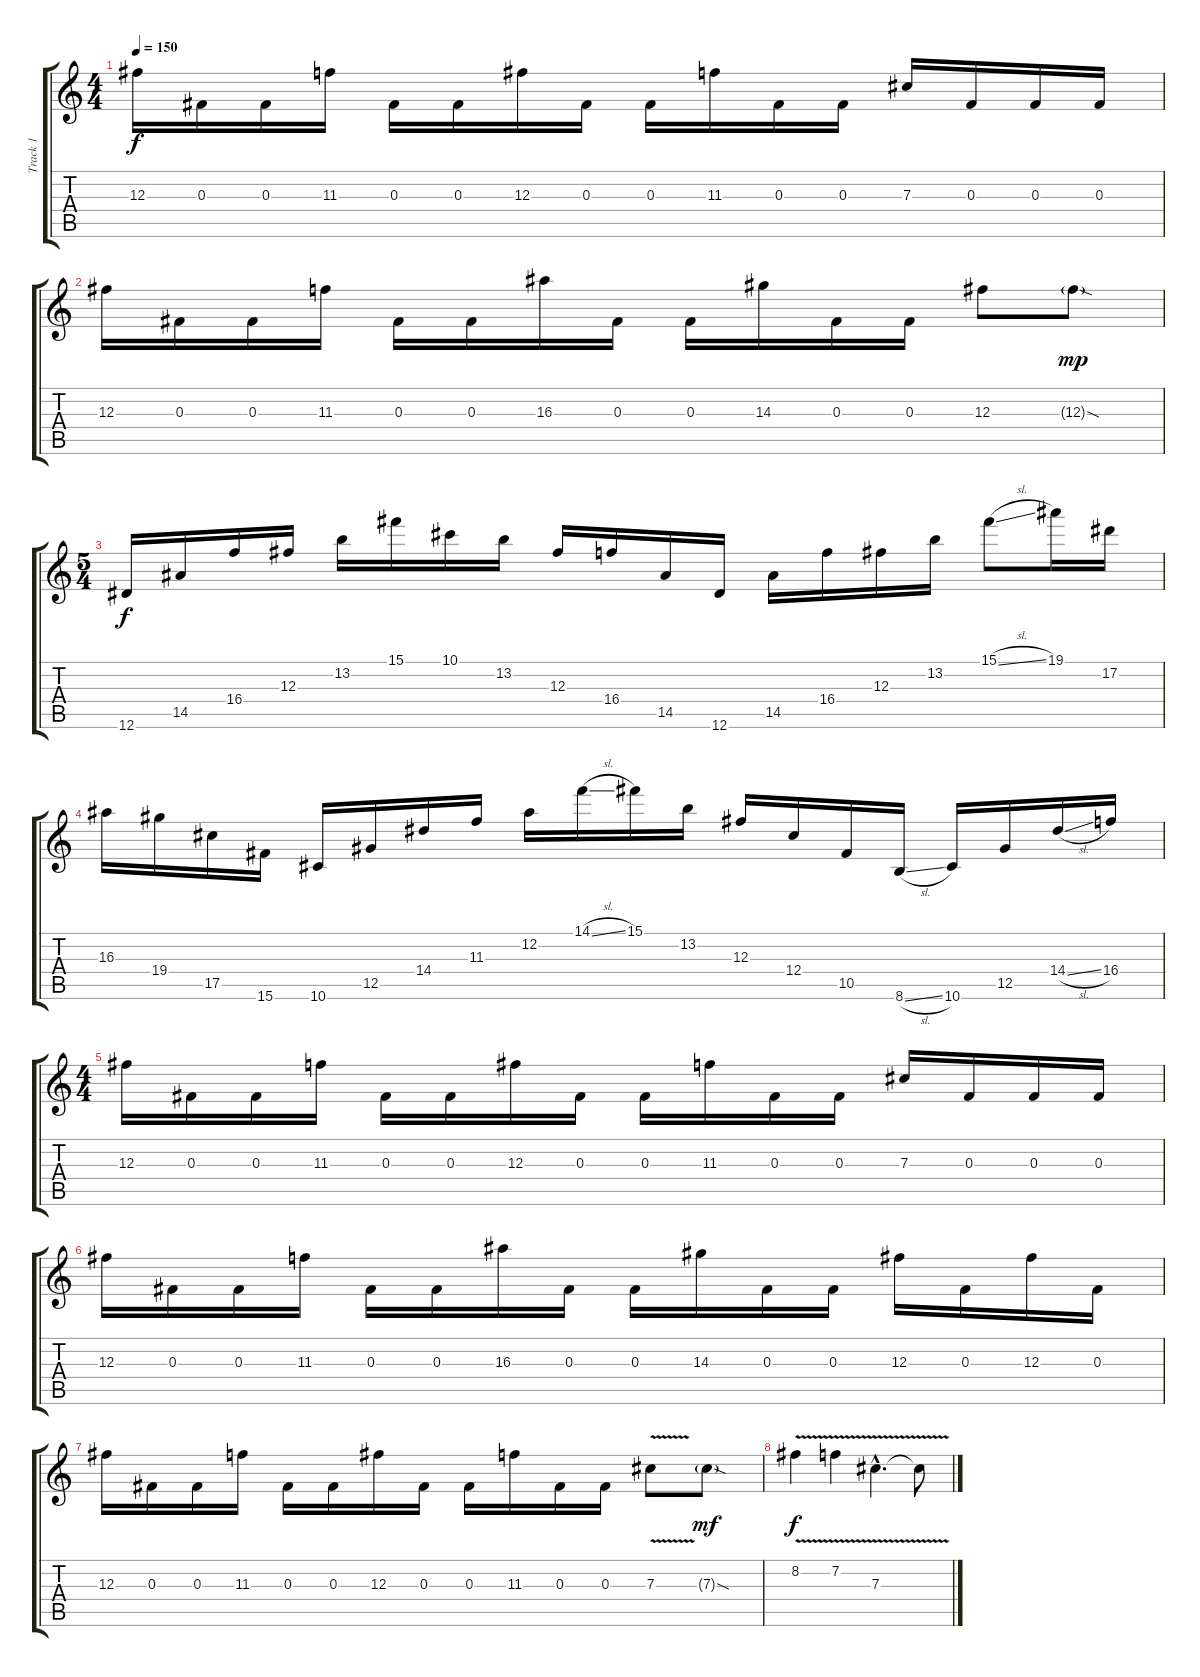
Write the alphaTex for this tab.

\track ("Track 1" "Track 1") {instrument overdrivenguitar}
\staff {score tabs}
\tuning (Eb4 Bb3 Gb3 Db3 Ab2 Eb2) {hide}
\ts (4 4)
\tempo 150
\clef g2
\ks c
12.3.16{dy f} 0.3.16 0.3.16 11.3.16 0.3.16 0.3.16 12.3.16 0.3.16 0.3.16 11.3.16 0.3.16 0.3.16 7.3.16 0.3.16 0.3.16 0.3.16 |
12.3.16 0.3.16 0.3.16 11.3.16 0.3.16 0.3.16 16.3.16 0.3.16 0.3.16 14.3.16 0.3.16 0.3.16 12.3.8 12.3{sod g}.8{dy mp} |
\ts (5 4)
12.6.16{dy f} 14.5.16 16.4.16 12.3.16 13.2.16 15.1.16 10.1.16 13.2.16 12.3.16 16.4.16 14.5.16 12.6.16 14.5.16 16.4.16 12.3.16 13.2.16 15.1{sl}.8 19.1.16 17.2.16 |
16.3.16 19.4.16 17.5.16 15.6.16 10.6.16 12.5.16 14.4.16 11.3.16 12.2.16 14.1{sl}.16 15.1.16 13.2.16 12.3.16 12.4.16 10.5.16 8.6{sl}.16 10.6.16 12.5.16 14.4{sl}.16 16.4.16 |
\ts (4 4)
12.3.16 0.3.16 0.3.16 11.3.16 0.3.16 0.3.16 12.3.16 0.3.16 0.3.16 11.3.16 0.3.16 0.3.16 7.3.16 0.3.16 0.3.16 0.3.16 |
12.3.16 0.3.16 0.3.16 11.3.16 0.3.16 0.3.16 16.3.16 0.3.16 0.3.16 14.3.16 0.3.16 0.3.16 12.3.16 0.3.16 12.3.16 0.3.16 |
12.3.16 0.3.16 0.3.16 11.3.16 0.3.16 0.3.16 12.3.16 0.3.16 0.3.16 11.3.16 0.3.16 0.3.16 7.3{v}.8 7.3{sod g}.8{dy mf} |
8.2{v}.4{dy f} 7.2{v}.4 7.3{v hac}.4{d} 7.3{t}.8
